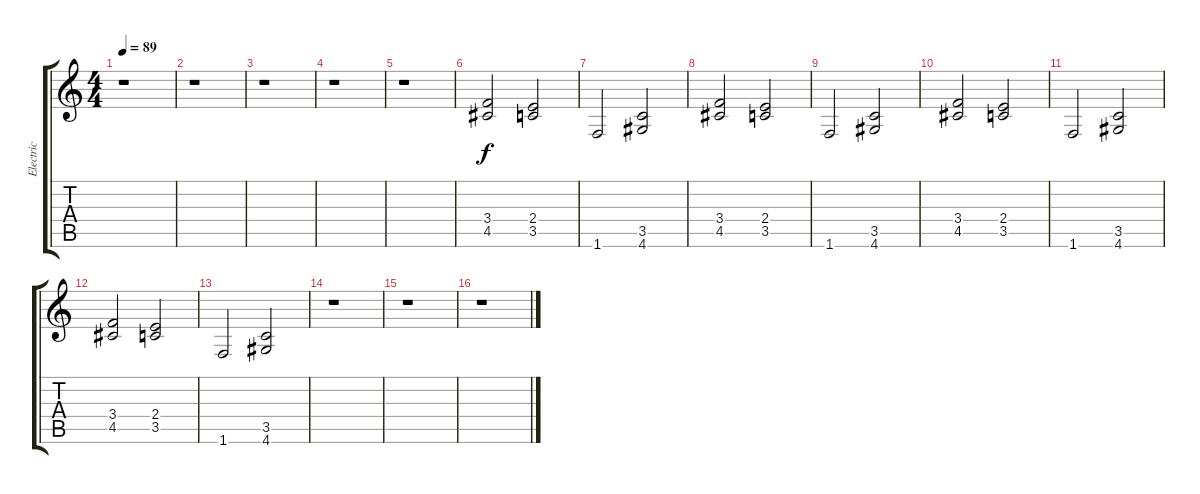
\track ("Electric" "Electric") {instrument distortionguitar}
\staff {score tabs}
\tuning (E4 B3 G3 D3 A2 E2) {hide}
\ts (4 4)
\tempo 89
\clef g2
\ks c
r.1{dy f} |
r.1 |
r.1 |
r.1 |
r.1 |
(3.4 4.5).2 (2.4 3.5).2 |
1.6.2 (3.5 4.6).2 |
(3.4 4.5).2 (2.4 3.5).2 |
1.6.2 (3.5 4.6).2 |
(3.4 4.5).2 (2.4 3.5).2 |
1.6.2 (3.5 4.6).2 |
(3.4 4.5).2 (2.4 3.5).2 |
1.6.2 (3.5 4.6).2 |
r.1 |
r.1 |
r.1
